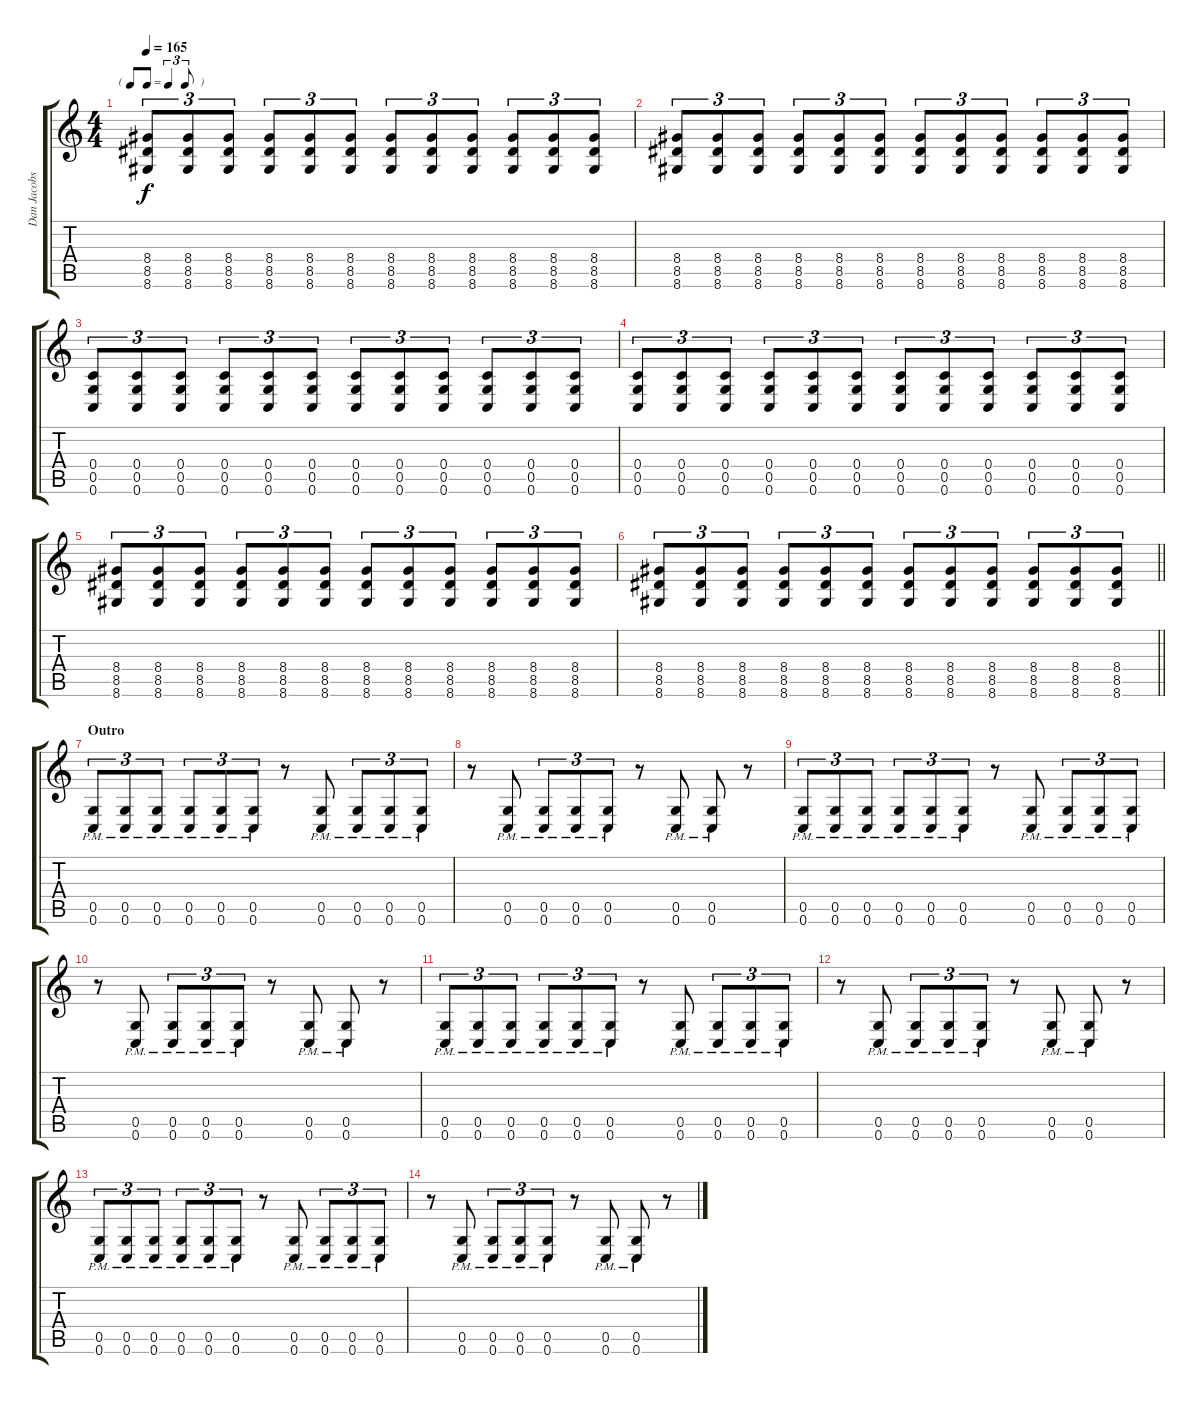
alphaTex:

\track ("Dan Jacobs" "Dan Jacobs") {instrument distortionguitar}
\staff {score tabs}
\tuning (D4 A3 F3 C3 G2 C2) {hide}
\ts (4 4)
\tf triplet8th
\tempo 165
\clef g2
\ks c
(8.4 8.5 8.6).8{tu (3 2) dy f} (8.4 8.5 8.6).8{tu (3 2)} (8.4 8.5 8.6).8{tu (3 2)} (8.4 8.5 8.6).8{tu (3 2)} (8.4 8.5 8.6).8{tu (3 2)} (8.4 8.5 8.6).8{tu (3 2)} (8.4 8.5 8.6).8{tu (3 2)} (8.4 8.5 8.6).8{tu (3 2)} (8.4 8.5 8.6).8{tu (3 2)} (8.4 8.5 8.6).8{tu (3 2)} (8.4 8.5 8.6).8{tu (3 2)} (8.4 8.5 8.6).8{tu (3 2)} |
(8.4 8.5 8.6).8{tu (3 2)} (8.4 8.5 8.6).8{tu (3 2)} (8.4 8.5 8.6).8{tu (3 2)} (8.4 8.5 8.6).8{tu (3 2)} (8.4 8.5 8.6).8{tu (3 2)} (8.4 8.5 8.6).8{tu (3 2)} (8.4 8.5 8.6).8{tu (3 2)} (8.4 8.5 8.6).8{tu (3 2)} (8.4 8.5 8.6).8{tu (3 2)} (8.4 8.5 8.6).8{tu (3 2)} (8.4 8.5 8.6).8{tu (3 2)} (8.4 8.5 8.6).8{tu (3 2)} |
(0.4 0.5 0.6).8{tu (3 2)} (0.4 0.5 0.6).8{tu (3 2)} (0.4 0.5 0.6).8{tu (3 2)} (0.4 0.5 0.6).8{tu (3 2)} (0.4 0.5 0.6).8{tu (3 2)} (0.4 0.5 0.6).8{tu (3 2)} (0.4 0.5 0.6).8{tu (3 2)} (0.4 0.5 0.6).8{tu (3 2)} (0.4 0.5 0.6).8{tu (3 2)} (0.4 0.5 0.6).8{tu (3 2)} (0.4 0.5 0.6).8{tu (3 2)} (0.4 0.5 0.6).8{tu (3 2)} |
(0.4 0.5 0.6).8{tu (3 2)} (0.4 0.5 0.6).8{tu (3 2)} (0.4 0.5 0.6).8{tu (3 2)} (0.4 0.5 0.6).8{tu (3 2)} (0.4 0.5 0.6).8{tu (3 2)} (0.4 0.5 0.6).8{tu (3 2)} (0.4 0.5 0.6).8{tu (3 2)} (0.4 0.5 0.6).8{tu (3 2)} (0.4 0.5 0.6).8{tu (3 2)} (0.4 0.5 0.6).8{tu (3 2)} (0.4 0.5 0.6).8{tu (3 2)} (0.4 0.5 0.6).8{tu (3 2)} |
(8.4 8.5 8.6).8{tu (3 2)} (8.4 8.5 8.6).8{tu (3 2)} (8.4 8.5 8.6).8{tu (3 2)} (8.4 8.5 8.6).8{tu (3 2)} (8.4 8.5 8.6).8{tu (3 2)} (8.4 8.5 8.6).8{tu (3 2)} (8.4 8.5 8.6).8{tu (3 2)} (8.4 8.5 8.6).8{tu (3 2)} (8.4 8.5 8.6).8{tu (3 2)} (8.4 8.5 8.6).8{tu (3 2)} (8.4 8.5 8.6).8{tu (3 2)} (8.4 8.5 8.6).8{tu (3 2)} |
\barLineRight lightlight
(8.4 8.5 8.6).8{tu (3 2)} (8.4 8.5 8.6).8{tu (3 2)} (8.4 8.5 8.6).8{tu (3 2)} (8.4 8.5 8.6).8{tu (3 2)} (8.4 8.5 8.6).8{tu (3 2)} (8.4 8.5 8.6).8{tu (3 2)} (8.4 8.5 8.6).8{tu (3 2)} (8.4 8.5 8.6).8{tu (3 2)} (8.4 8.5 8.6).8{tu (3 2)} (8.4 8.5 8.6).8{tu (3 2)} (8.4 8.5 8.6).8{tu (3 2)} (8.4 8.5 8.6).8{tu (3 2)} |
\section ("" "Outro")
(0.5{pm} 0.6{pm}).8{tu (3 2)} (0.5{pm} 0.6{pm}).8{tu (3 2)} (0.5{pm} 0.6{pm}).8{tu (3 2)} (0.5{pm} 0.6{pm}).8{tu (3 2)} (0.5{pm} 0.6{pm}).8{tu (3 2)} (0.5{pm} 0.6{pm}).8{tu (3 2)} r.8 (0.5{pm} 0.6{pm}).8 (0.5{pm} 0.6{pm}).8{tu (3 2)} (0.5{pm} 0.6{pm}).8{tu (3 2)} (0.5{pm} 0.6{pm}).8{tu (3 2)} |
r.8 (0.5{pm} 0.6{pm}).8 (0.5{pm} 0.6{pm}).8{tu (3 2)} (0.5{pm} 0.6{pm}).8{tu (3 2)} (0.5{pm} 0.6{pm}).8{tu (3 2)} r.8 (0.5{pm} 0.6{pm}).8 (0.5{pm} 0.6{pm}).8 r.8 |
(0.5{pm} 0.6{pm}).8{tu (3 2)} (0.5{pm} 0.6{pm}).8{tu (3 2)} (0.5{pm} 0.6{pm}).8{tu (3 2)} (0.5{pm} 0.6{pm}).8{tu (3 2)} (0.5{pm} 0.6{pm}).8{tu (3 2)} (0.5{pm} 0.6{pm}).8{tu (3 2)} r.8 (0.5{pm} 0.6{pm}).8 (0.5{pm} 0.6{pm}).8{tu (3 2)} (0.5{pm} 0.6{pm}).8{tu (3 2)} (0.5{pm} 0.6{pm}).8{tu (3 2)} |
r.8 (0.5{pm} 0.6{pm}).8 (0.5{pm} 0.6{pm}).8{tu (3 2)} (0.5{pm} 0.6{pm}).8{tu (3 2)} (0.5{pm} 0.6{pm}).8{tu (3 2)} r.8 (0.5{pm} 0.6{pm}).8 (0.5{pm} 0.6{pm}).8 r.8 |
(0.5{pm} 0.6{pm}).8{tu (3 2)} (0.5{pm} 0.6{pm}).8{tu (3 2)} (0.5{pm} 0.6{pm}).8{tu (3 2)} (0.5{pm} 0.6{pm}).8{tu (3 2)} (0.5{pm} 0.6{pm}).8{tu (3 2)} (0.5{pm} 0.6{pm}).8{tu (3 2)} r.8 (0.5{pm} 0.6{pm}).8 (0.5{pm} 0.6{pm}).8{tu (3 2)} (0.5{pm} 0.6{pm}).8{tu (3 2)} (0.5{pm} 0.6{pm}).8{tu (3 2)} |
r.8 (0.5{pm} 0.6{pm}).8 (0.5{pm} 0.6{pm}).8{tu (3 2)} (0.5{pm} 0.6{pm}).8{tu (3 2)} (0.5{pm} 0.6{pm}).8{tu (3 2)} r.8 (0.5{pm} 0.6{pm}).8 (0.5{pm} 0.6{pm}).8 r.8 |
(0.5{pm} 0.6{pm}).8{tu (3 2)} (0.5{pm} 0.6{pm}).8{tu (3 2)} (0.5{pm} 0.6{pm}).8{tu (3 2)} (0.5{pm} 0.6{pm}).8{tu (3 2)} (0.5{pm} 0.6{pm}).8{tu (3 2)} (0.5{pm} 0.6{pm}).8{tu (3 2)} r.8 (0.5{pm} 0.6{pm}).8 (0.5{pm} 0.6{pm}).8{tu (3 2)} (0.5{pm} 0.6{pm}).8{tu (3 2)} (0.5{pm} 0.6{pm}).8{tu (3 2)} |
r.8 (0.5{pm} 0.6{pm}).8 (0.5{pm} 0.6{pm}).8{tu (3 2)} (0.5{pm} 0.6{pm}).8{tu (3 2)} (0.5{pm} 0.6{pm}).8{tu (3 2)} r.8 (0.5{pm} 0.6{pm}).8 (0.5{pm} 0.6{pm}).8 r.8
